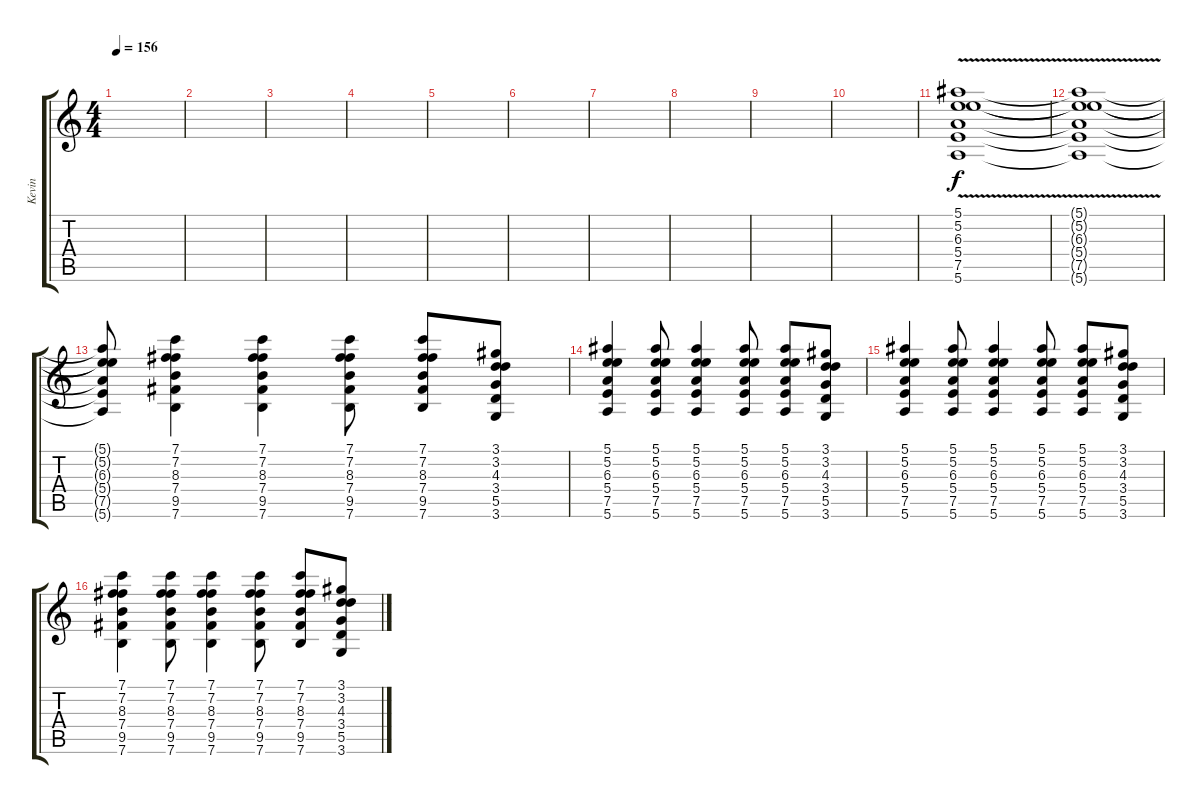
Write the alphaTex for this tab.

\track ("Kevin" "Kevin") {instrument distortionguitar}
\staff {score tabs}
\tuning (F4 B3 Bb3 E3 A2 E2) {hide}
\ts (4 4)
\tempo 156
\clef g2
\ks c
|
|
|
|
|
|
|
|
|
|
(5.1{v} 5.2{v} 6.3{v} 5.4{v} 7.5 5.6).1 |
(5.1{t} 5.2{t} 6.3{t} 5.4{t} 7.5{t} 5.6{t}).1 |
(5.1{t} 5.2{t} 6.3{t} 5.4{t} 7.5{t} 5.6{t}).8{instrument distortionguitar} (7.1 7.2 8.3 7.4 9.5 7.6).4 (7.1 7.2 8.3 7.4 9.5 7.6).4 (7.1 7.2 8.3 7.4 9.5 7.6).8 (7.1 7.2 8.3 7.4 9.5 7.6).8 (3.1 3.2 4.3 3.4 5.5 3.6).8 |
(5.1 5.2 6.3 5.4 7.5 5.6).4 (5.1 5.2 6.3 5.4 7.5 5.6).8 (5.1 5.2 6.3 5.4 7.5 5.6).4 (5.1 5.2 6.3 5.4 7.5 5.6).8 (5.1 5.2 6.3 5.4 7.5 5.6).8 (3.1 3.2 4.3 3.4 5.5 3.6).8 |
(5.1 5.2 6.3 5.4 7.5 5.6).4 (5.1 5.2 6.3 5.4 7.5 5.6).8 (5.1 5.2 6.3 5.4 7.5 5.6).4 (5.1 5.2 6.3 5.4 7.5 5.6).8 (5.1 5.2 6.3 5.4 7.5 5.6).8 (3.1 3.2 4.3 3.4 5.5 3.6).8 |
(7.1 7.2 8.3 7.4 9.5 7.6).4 (7.1 7.2 8.3 7.4 9.5 7.6).8 (7.1 7.2 8.3 7.4 9.5 7.6).4 (7.1 7.2 8.3 7.4 9.5 7.6).8 (7.1 7.2 8.3 7.4 9.5 7.6).8 (3.1 3.2 4.3 3.4 5.5 3.6).8
